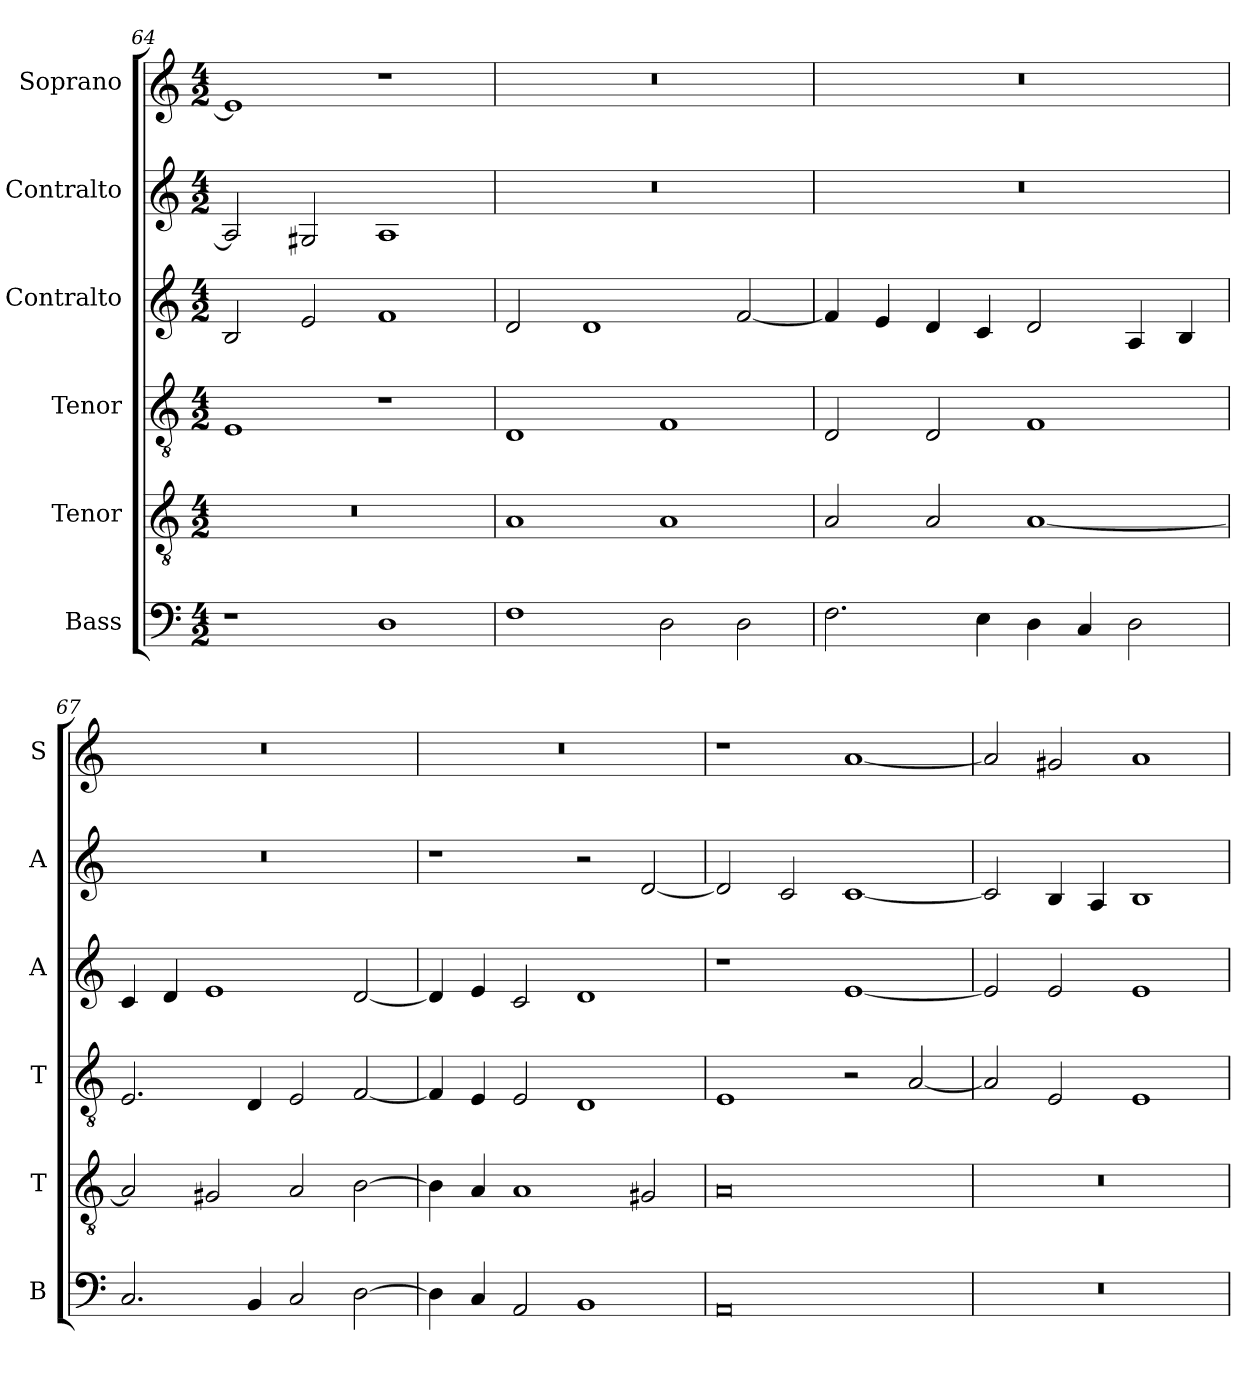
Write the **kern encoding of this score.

**kern	**kern	**kern	**kern	**kern	**kern
*part6	*part5	*part4	*part3	*part2	*part1
*staff6	*staff5	*staff4	*staff3	*staff2	*staff1
*I"Bass	*I"Tenor	*I"Tenor	*I"Contralto	*I"Contralto	*I"Soprano
*I'B	*I'T	*I'T	*I'A	*I'A	*I'S
*clefF4	*clefGv2	*clefGv2	*clefG2	*clefG2	*clefG2
*k[]	*k[]	*k[]	*k[]	*k[]	*k[]
*A:aeo	*A:aeo	*A:aeo	*A:aeo	*A:aeo	*A:aeo
*M4/2	*M4/2	*M4/2	*M4/2	*M4/2	*M4/2
=64	=64	=64	=64	=64	=64
1r	0r	1E	2B	2A]	1e]
.	.	.	2e	2G#X	.
1D	.	1r	1f	1A	1r
=65	=65	=65	=65	=65	=65
1F	1A	1D	2d	0r	0r
.	.	.	1d	.	.
2D	1A	1F	.	.	.
2D	.	.	[2f	.	.
=66	=66	=66	=66	=66	=66
2.F	2A	2D	4f]	0r	0r
.	.	.	4e	.	.
.	2A	2D	4d	.	.
4E	.	.	4c	.	.
4D	[1A	1F	2d	.	.
4C	.	.	.	.	.
2D	.	.	4A	.	.
.	.	.	4B	.	.
=67	=67	=67	=67	=67	=67
2.C	2A]	2.E	4c	0r	0r
.	.	.	4d	.	.
.	2G#X	.	1e	.	.
4BB	.	4D	.	.	.
2C	2A	2E	.	.	.
[2D	[2B	[2F	[2d	.	.
=68	=68	=68	=68	=68	=68
4D]	4B]	4F]	4d]	1r	0r
4C	4A	4E	4e	.	.
2AA	1A	2E	2c	.	.
1BB	.	1D	1d	2r	.
.	2G#X	.	.	[2d	.
=69	=69	=69	=69	=69	=69
0AA	0A	1E	1r	2d]	1r
.	.	.	.	2c	.
.	.	2r	[1e	[1c	[1a
.	.	[2A	.	.	.
=70	=70	=70	=70	=70	=70
0r	0r	2A]	2e]	2c]	2a]
.	.	2E	2e	4B	2g#X
.	.	.	.	4A	.
.	.	1E	1e	1B	1a
=	=	=	=	=	=
*-	*-	*-	*-	*-	*-
